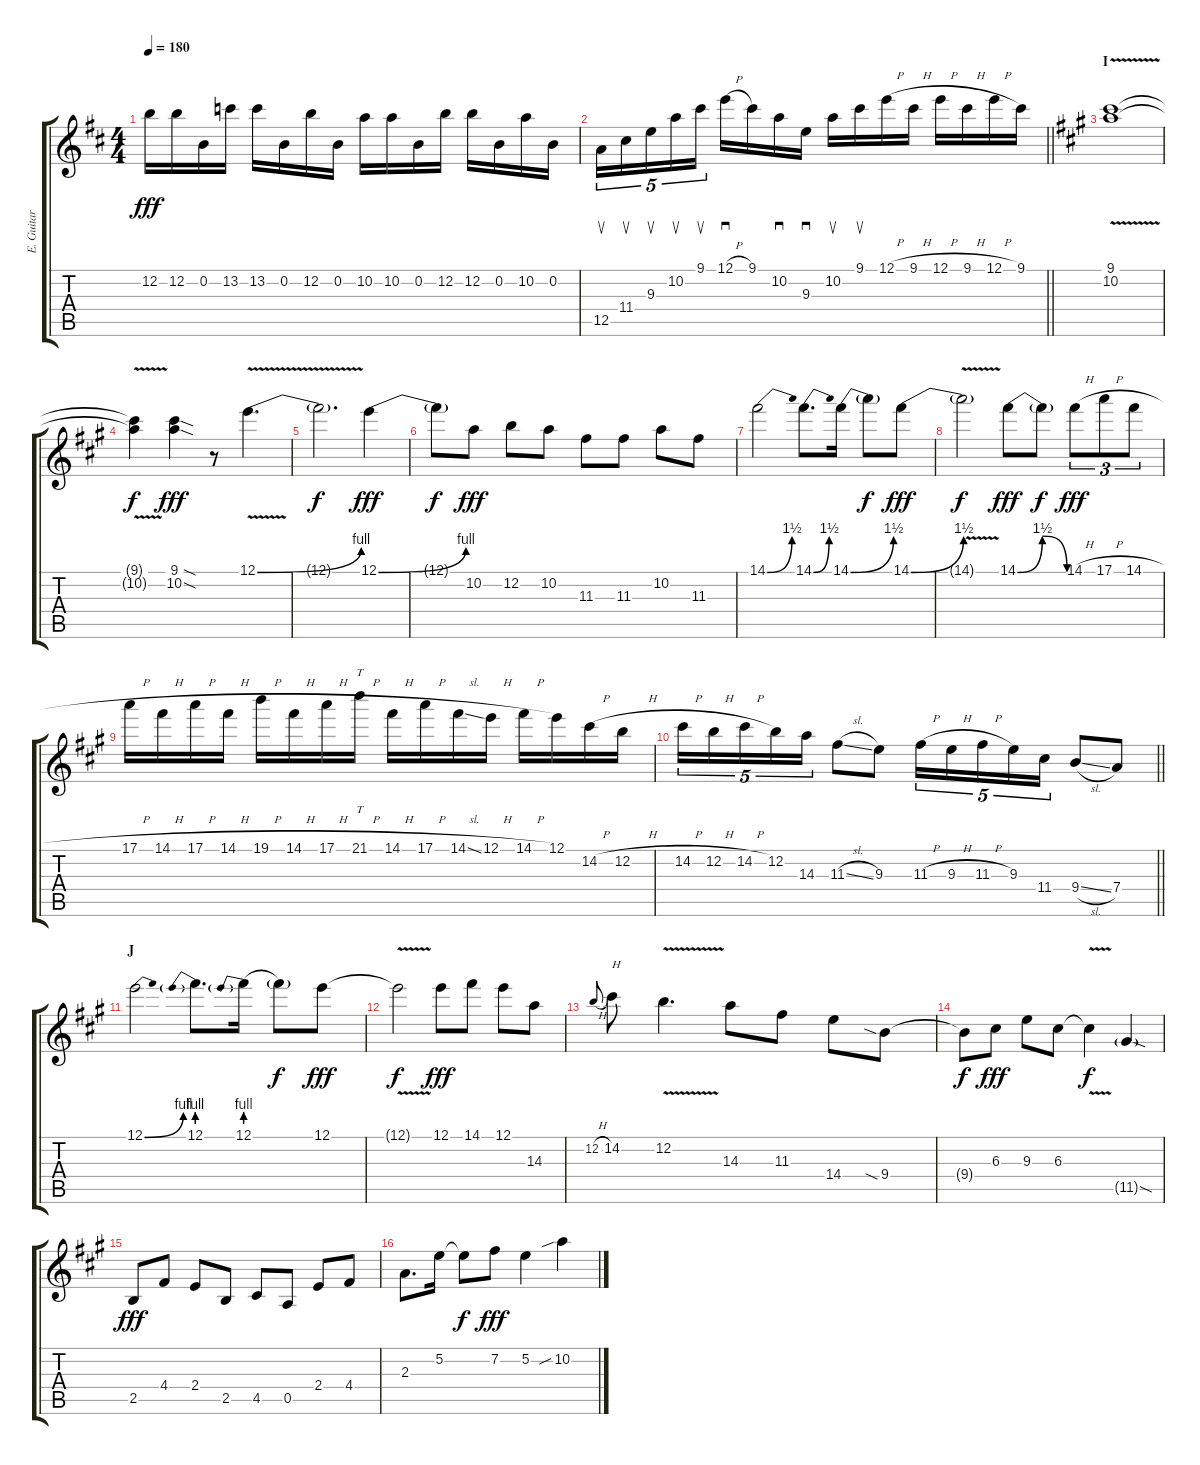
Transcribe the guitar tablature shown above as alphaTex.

\track ("E. Guitar III" "E. Guitar ") {instrument overdrivenguitar}
\staff {score tabs}
\tuning (E4 B3 G3 D3 A2 E2) {hide}
\ts (4 4)
\tempo 180
\clef g2
\ks d
12.2.16{dy fff} 12.2.16 0.2.16 13.2.16 13.2.16 0.2.16 12.2.16 0.2.16 10.2.16 10.2.16 0.2.16 12.2.16 12.2.16 0.2.16 10.2.16 0.2.16 |
\barLineRight lightlight
12.5.16{su tu (5 4)} 11.4.16{su tu (5 4)} 9.3.16{su tu (5 4)} 10.2.16{su tu (5 4)} 9.1.16{su tu (5 4)} 12.1{h}.16{sd} 9.1.16 10.2.16{sd} 9.3.16{sd} 10.2.16{su} 9.1.16{su} 12.1{h}.16 9.1{h}.16 12.1{h}.16 9.1{h}.16 12.1{h}.16 9.1.16 |
\section ("" "I")
\ks a
(9.1{v} 10.2{v}).1 |
(9.1{t} 10.2{t}).4{dy f} (9.1{sod} 10.2{sod}).4{dy fff} r.8 12.1{be (bend 0 0 60 4) v}.4{d} |
12.1{t}.2{d dy f} 12.1{be (bend 0 0 60 4)}.4{dy fff} |
12.1{t}.8{dy f} 10.2.8{dy fff} 12.2.8 10.2.8 11.3.8 11.3.8 10.2.8 11.3.8 |
14.1{be (bend 0 0 60 6)}.2 14.1{be (bend 0 0 60 6)}.8{d} 14.1{be (bend 0 0 60 6)}.16 14.1{t}.8{dy f} 14.1{be (bend 0 0 60 6)}.8{dy fff} |
14.1{v t}.2{dy f} 14.1{be (bendrelease 0 0 30 6 30 6 60 0)}.8{dy fff} 14.1{t}.8{dy f} 14.1{h}.8{tu (3 2) dy fff} 17.1{h}.8{tu (3 2)} 14.1{h}.8{tu (3 2)} |
17.1{h}.16 14.1{h}.16 17.1{h}.16 14.1{h}.16 19.1{h}.16 14.1{h}.16 17.1{h}.16 21.1{h}.16{tt} 14.1{h}.16 17.1{h}.16 14.1{sl}.16 12.1{h}.16 14.1{h}.16 12.1.16 14.2{h}.16 12.2{h}.16 |
\barLineRight lightlight
14.2{h}.16{tu (5 4)} 12.2{h}.16{tu (5 4)} 14.2{h}.16{tu (5 4)} 12.2.16{tu (5 4)} 14.3.16{tu (5 4)} 11.3{sl}.8 9.3.8 11.3{h}.16{tu (5 4)} 9.3{h}.16{tu (5 4)} 11.3{h}.16{tu (5 4)} 9.3.16{tu (5 4)} 11.4.16{tu (5 4)} 9.4{sl}.8 7.4.8 |
\section ("" "J")
12.1{be (bend 0 0 60 4)}.2 12.1{be (prebend 0 4 60 4)}.8{d} 12.1{be (prebend 0 4 60 4)}.16 12.1{t}.8{dy f} 12.1.8{dy fff} |
12.1{v t}.2{dy f} 12.1.8{dy fff} 14.1.8 12.1.8 14.3.8 |
12.2{h}.8{gr onbeat} 14.2.8{txt "H"} 12.2{v}.4{d} 14.3.8 11.3.8 14.4.8 9.4{sia}.8 |
9.4{t}.8{dy f} 6.3.8{dy fff} 9.3.8 6.3.8 6.3{v t}.4{dy f} 11.5{sod g}.4 |
2.5.8{dy fff} 4.4.8 2.4.8 2.5.8 4.5.8 0.5.8 2.4.8 4.4.8 |
2.3.8{d} 5.2.16 5.2{t}.8{dy f} 7.2.8{dy fff} 5.2.4 10.2{sib}.4
